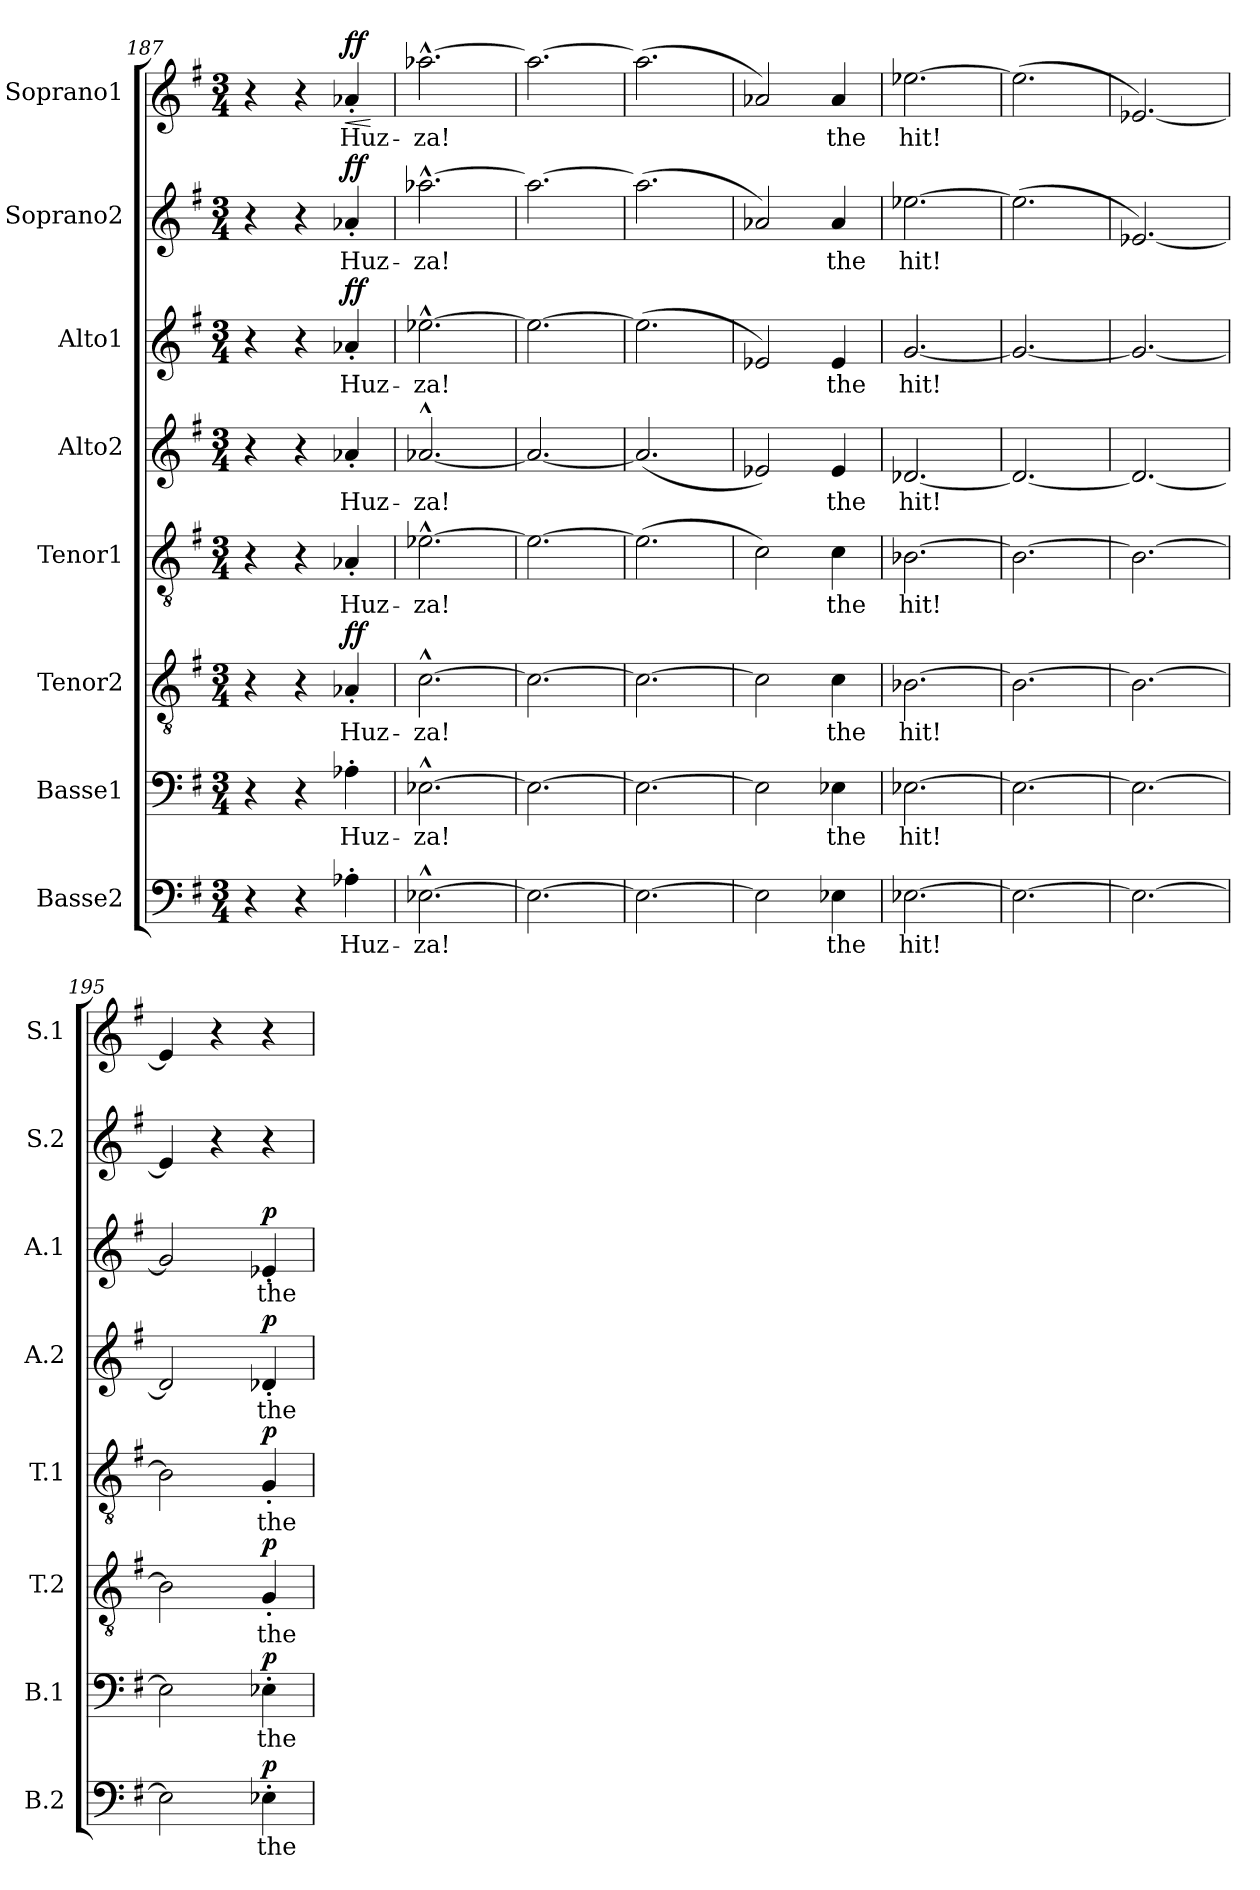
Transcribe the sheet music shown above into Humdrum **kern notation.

**kern	**text	**dynam	**kern	**text	**dynam	**kern	**text	**dynam	**kern	**text	**dynam	**kern	**text	**dynam	**kern	**text	**dynam	**kern	**text	**dynam	**kern	**text	**dynam
*part8	*part8	*part8	*part7	*part7	*part7	*part6	*part6	*part6	*part5	*part5	*part5	*part4	*part4	*part4	*part3	*part3	*part3	*part2	*part2	*part2	*part1	*part1	*part1
*staff8	*staff8	*staff8	*staff7	*staff7	*staff7	*staff6	*staff6	*staff6	*staff5	*staff5	*staff5	*staff4	*staff4	*staff4	*staff3	*staff3	*staff3	*staff2	*staff2	*staff2	*staff1	*staff1	*staff1
*I"Basse2	*	*	*I"Basse1	*	*	*I"Tenor2	*	*	*I"Tenor1	*	*	*I"Alto2	*	*	*I"Alto1	*	*	*I"Soprano2	*	*	*I"Soprano1	*	*
*I'B.2	*	*	*I'B.1	*	*	*I'T.2	*	*	*I'T.1	*	*	*I'A.2	*	*	*I'A.1	*	*	*I'S.2	*	*	*I'S.1	*	*
*clefF4	*	*	*clefF4	*	*	*clefGv2	*	*	*clefGv2	*	*	*clefG2	*	*	*clefG2	*	*	*clefG2	*	*	*clefG2	*	*
*k[f#]	*	*	*k[f#]	*	*	*k[f#]	*	*	*k[f#]	*	*	*k[f#]	*	*	*k[f#]	*	*	*k[f#]	*	*	*k[f#]	*	*
*M3/4	*	*	*M3/4	*	*	*M3/4	*	*	*M3/4	*	*	*M3/4	*	*	*M3/4	*	*	*M3/4	*	*	*M3/4	*	*
=187	=187	=187	=187	=187	=187	=187	=187	=187	=187	=187	=187	=187	=187	=187	=187	=187	=187	=187	=187	=187	=187	=187	=187
4r	.	.	4r	.	.	4r	.	.	4r	.	.	4r	.	.	4r	.	.	4r	.	.	4r	.	.
4r	.	.	4r	.	.	4r	.	.	4r	.	.	4r	.	.	4r	.	.	4r	.	.	4r	.	.
!	!LO:LY:b	!	!	!LO:LY:b	!	!	!LO:LY:b	!LO:DY:a	!	!LO:LY:b	!	!	!LO:LY:b	!	!	!LO:LY:b	!LO:DY:a	!	!LO:LY:b	!LO:DY:a	!	!LO:LY:b	!LO:HP:b
!	!	!	!	!	!	!	!	!	!	!	!	!	!	!	!	!	!	!	!	!	!	!	!LO:DY:n=1:a
4A-X'\	Huz-	.	4A-X'\	Huz-	.	4A-X'/	Huz-	ff	4A-X'/	Huz-	.	4a-X'/	Huz-	.	4a-X'/	Huz-	ff	4a-X'/	Huz-	ff	4a-X'/	Huz-	< ff
.	.	.	.	.	.	.	.	.	.	.	.	.	.	.	.	.	.	.	.	.	.	.	[
=188	=188	=188	=188	=188	=188	=188	=188	=188	=188	=188	=188	=188	=188	=188	=188	=188	=188	=188	=188	=188	=188	=188	=188
!	!LO:LY:b	!	!	!LO:LY:b	!	!	!LO:LY:b	!	!	!LO:LY:b	!	!	!LO:LY:b	!	!	!LO:LY:b	!	!	!LO:LY:b	!	!	!LO:LY:b	!
[2.E-X^^\	-za!	.	[2.E-X^^\	-za!	.	[2.c^^\	-za!	.	[2.e-X^^\	-za!	.	[2.a-X^^/	-za!	.	[2.ee-X^^\	-za!	.	[2.aa-X^^\	-za!	.	[2.aa-X^^\	-za!	.
=189	=189	=189	=189	=189	=189	=189	=189	=189	=189	=189	=189	=189	=189	=189	=189	=189	=189	=189	=189	=189	=189	=189	=189
2.E-\_	.	.	2.E-\_	.	.	2.c\_	.	.	2.e-\_	.	.	2.a-/_	.	.	2.ee-\_	.	.	2.aa-\_	.	.	2.aa-\_	.	.
=190	=190	=190	=190	=190	=190	=190	=190	=190	=190	=190	=190	=190	=190	=190	=190	=190	=190	=190	=190	=190	=190	=190	=190
2.E-\_	.	.	2.E-\_	.	.	2.c\_	.	.	(2.e-\]	.	.	(2.a-/]	.	.	(2.ee-\]	.	.	(2.aa-\]	.	.	(2.aa-\]	.	.
=191	=191	=191	=191	=191	=191	=191	=191	=191	=191	=191	=191	=191	=191	=191	=191	=191	=191	=191	=191	=191	=191	=191	=191
2E-\]	.	.	2E-\]	.	.	2c\]	.	.	2c\)	.	.	2e-X/)	.	.	2e-X/)	.	.	2a-X/)	.	.	2a-X/)	.	.
!	!LO:LY:b	!	!	!LO:LY:b	!	!	!LO:LY:b	!	!	!LO:LY:b	!	!	!LO:LY:b	!	!	!LO:LY:b	!	!	!LO:LY:b	!	!	!LO:LY:b	!
4E-X\	the	.	4E-X\	the	.	4c\	the	.	4c\	the	.	4e-/	the	.	4e-/	the	.	4a-/	the	.	4a-/	the	.
=192	=192	=192	=192	=192	=192	=192	=192	=192	=192	=192	=192	=192	=192	=192	=192	=192	=192	=192	=192	=192	=192	=192	=192
!	!LO:LY:b	!	!	!LO:LY:b	!	!	!LO:LY:b	!	!	!LO:LY:b	!	!	!LO:LY:b	!	!	!LO:LY:b	!	!	!LO:LY:b	!	!	!LO:LY:b	!
[2.E-X\	hit!	.	[2.E-X\	hit!	.	[2.B-X\	hit!	.	[2.B-X\	hit!	.	[2.d-X/	hit!	.	[2.g/	hit!	.	[2.ee-X\	hit!	.	[2.ee-X\	hit!	.
=193	=193	=193	=193	=193	=193	=193	=193	=193	=193	=193	=193	=193	=193	=193	=193	=193	=193	=193	=193	=193	=193	=193	=193
2.E-\_	.	.	2.E-\_	.	.	2.B-\_	.	.	2.B-\_	.	.	2.d-/_	.	.	2.g/_	.	.	(<2.ee-\]	.	.	(<2.ee-\]	.	.
=194	=194	=194	=194	=194	=194	=194	=194	=194	=194	=194	=194	=194	=194	=194	=194	=194	=194	=194	=194	=194	=194	=194	=194
2.E-\_	.	.	2.E-\_	.	.	2.B-\_	.	.	2.B-\_	.	.	2.d-/_	.	.	2.g/_	.	.	[2.e-X/)	.	.	[2.e-X/)	.	.
=195	=195	=195	=195	=195	=195	=195	=195	=195	=195	=195	=195	=195	=195	=195	=195	=195	=195	=195	=195	=195	=195	=195	=195
2E-\]	.	.	2E-\]	.	.	2B-\]	.	.	2B-\]	.	.	2d-/]	.	.	2g/]	.	.	4e-/]	.	.	4e-/]	.	.
.	.	.	.	.	.	.	.	.	.	.	.	.	.	.	.	.	.	4r	.	.	4r	.	.
!	!LO:LY:b	!LO:DY:a	!	!LO:LY:b	!LO:DY:a	!	!LO:LY:b	!LO:DY:a	!	!LO:LY:b	!LO:DY:a	!	!LO:LY:b	!LO:DY:a	!	!LO:LY:b	!LO:DY:a	!	!	!	!	!	!
4E-X'\	the	p	4E-X'\	the	p	4G'/	the	p	4G'/	the	p	4d-X'/	the	p	4e-X'/	the	p	4r	.	.	4r	.	.
=	=	=	=	=	=	=	=	=	=	=	=	=	=	=	=	=	=	=	=	=	=	=	=
*-	*-	*-	*-	*-	*-	*-	*-	*-	*-	*-	*-	*-	*-	*-	*-	*-	*-	*-	*-	*-	*-	*-	*-
